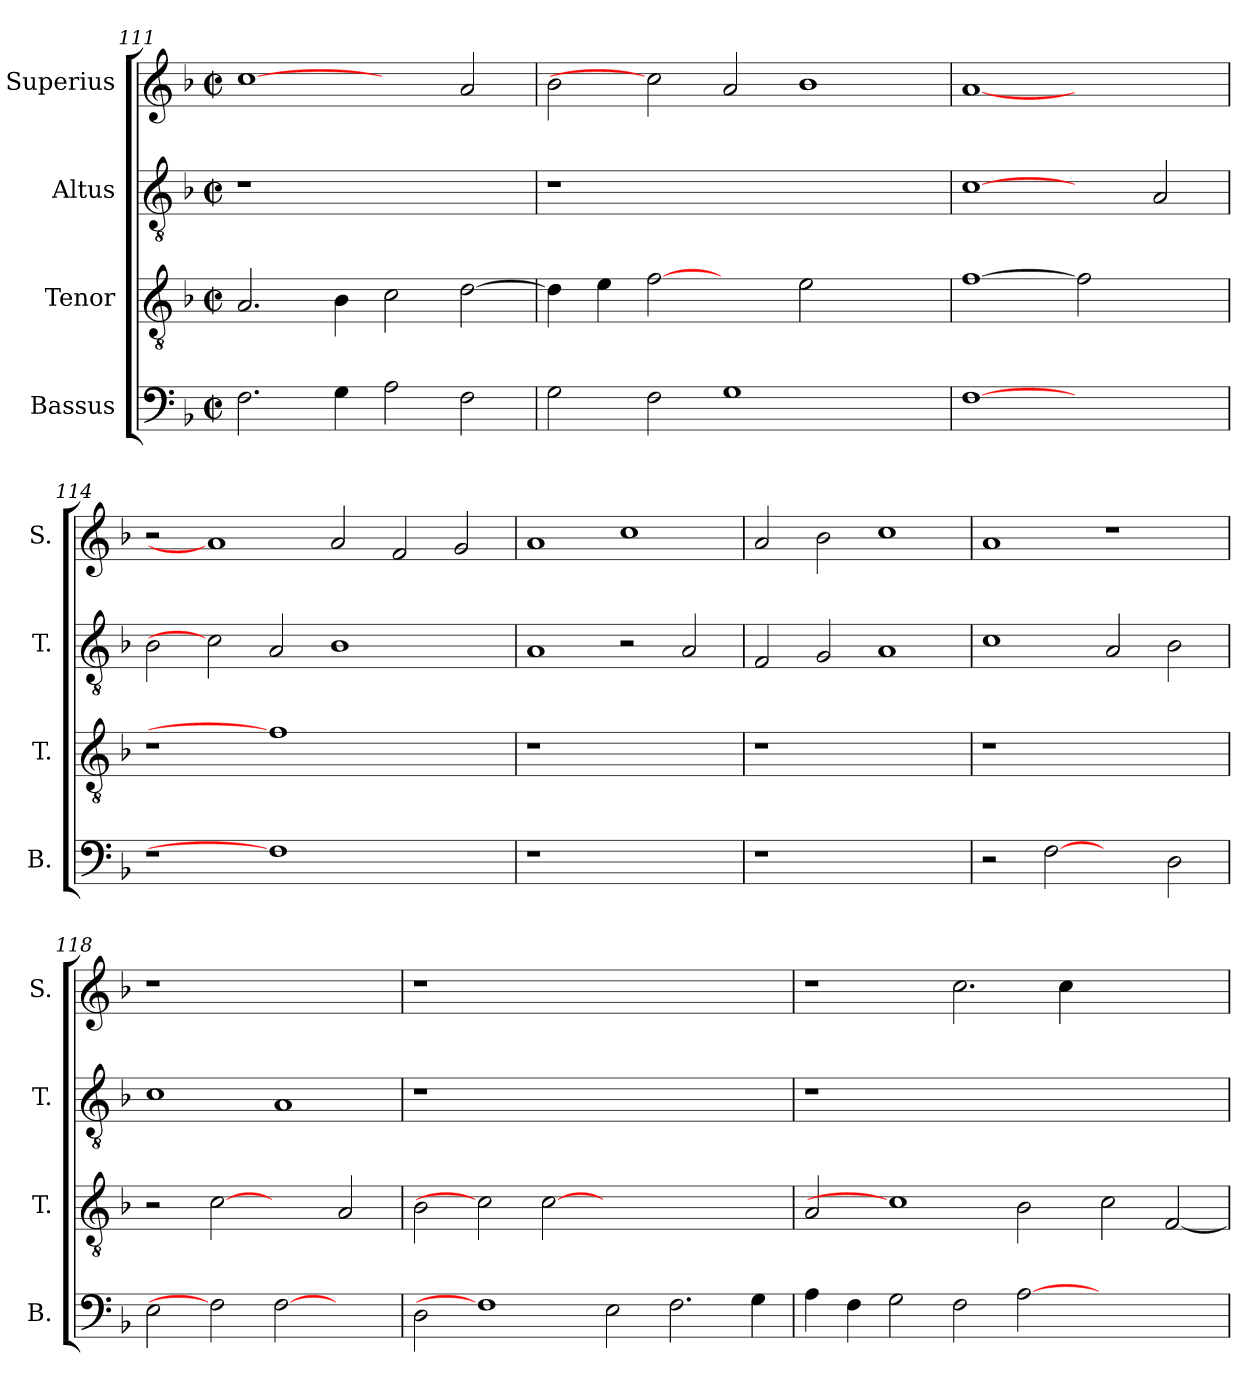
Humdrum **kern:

**kern	**kern	**kern	**kern
*part4	*part3	*part2	*part1
*staff4	*staff3	*staff2	*staff1
*I"Bassus	*I"Tenor	*I"Altus	*I"Superius
*I'B.	*I'T.	*I'T.	*I'S.
*clefF4	*clefGv2	*clefGv2	*clefG2
*	*ITrd7c12	*ITrd7c12	*
*k[b-]	*k[b-]	*k[b-]	*k[b-]
*F:	*F:	*F:	*F:
*M2/2	*M2/2	*M2/2	*M2/2
*met(c|)	*met(c|)	*met(c|)	*met(c|)
=111	=111	=111	=111
!	!	!LO:N:vis=1	!
2.Fi\	2.AAi/	1r	[1cci
4Gi\	4BB-i\	.	.
2Ai\	2Ci\	1ryy	2ryy
2Fi\	[>2Di\	.	2ai/
=112	=112	=112	=112
!	!	!LO:N:vis=1	!
2Gi\	4Di\]	1r	2b-i\
.	4Ei\	.	.
2Fi\	[2Fi	.	2cci]
1Gi	2ryy	1.ryy	2ai/
.	2Ei\	.	1b-i
2ryy	2ryy	.	.
=113	=113	=113	=113
[1Fi	[1Fi	[1Ci	[1ai
1ryy	2Fi]	2ryy	1ryy
.	2ryy	2AAi/	.
=114	=114	=114	=114
!LO:N:vis=1	!LO:N:vis=1	!	!
1r	1r	2BB-i\	2r
.	.	2Ci]	1ai]
1Fi]	1Fi]	2AAi/	.
.	.	1BB-i	2ai/
1ryy	1ryy	.	2fi/
.	.	2ryy	2gi/
!!LO:LB:g=z
=115	=115	=115	=115
!LO:N:vis=1	!LO:N:vis=1	!	!
1r	1r	1AAi	1ai
1ryy	1ryy	2r	1cci
.	.	2AAi/	.
=116	=116	=116	=116
!LO:N:vis=1	!LO:N:vis=1	!	!
1r	1r	2FFi/	2ai/
.	.	2GGi/	2b-i\
1ryy	1ryy	1AAi	1cci
=117	=117	=117	=117
!	!LO:N:vis=1	!	!
2r	1r	1Ci	1ai
[2Fi	.	.	.
2ryy	1ryy	2AAi/	1r
2Di\	.	2BB-i\	.
=118	=118	=118	=118
!	!	!	!LO:N:vis=1
2Ei\	2r	1Ci	1r
2Fi]	[2Ci	.	.
[2Fi	2ryy	1AAi	1ryy
2ryy	2AAi/	.	.
=119	=119	=119	=119
!	!	!LO:N:vis=1	!LO:N:vis=1
2Di\	2BB-i\	1r	1r
1Fi]	2Ci]	.	.
.	[2Ci	0ryy	0ryy
2Ei\	1.ryy	.	.
2.Fi\	.	.	.
4Gi\	.	.	.
!!LO:PB:g=z
=120	=120	=120	=120
!	!	!LO:N:vis=1	!
4Ai\	2AAi/	1r	1r
4Fi\	.	.	.
2Gi\	1Ci]	.	.
2Fi\	.	0ryy	2.cci\
[>2Ai\	2BB-i\	.	.
.	.	.	4cci\
1ryy	2Ci\	.	1ryy
.	[<2FFi/	.	.
=	=	=	=
*-	*-	*-	*-
